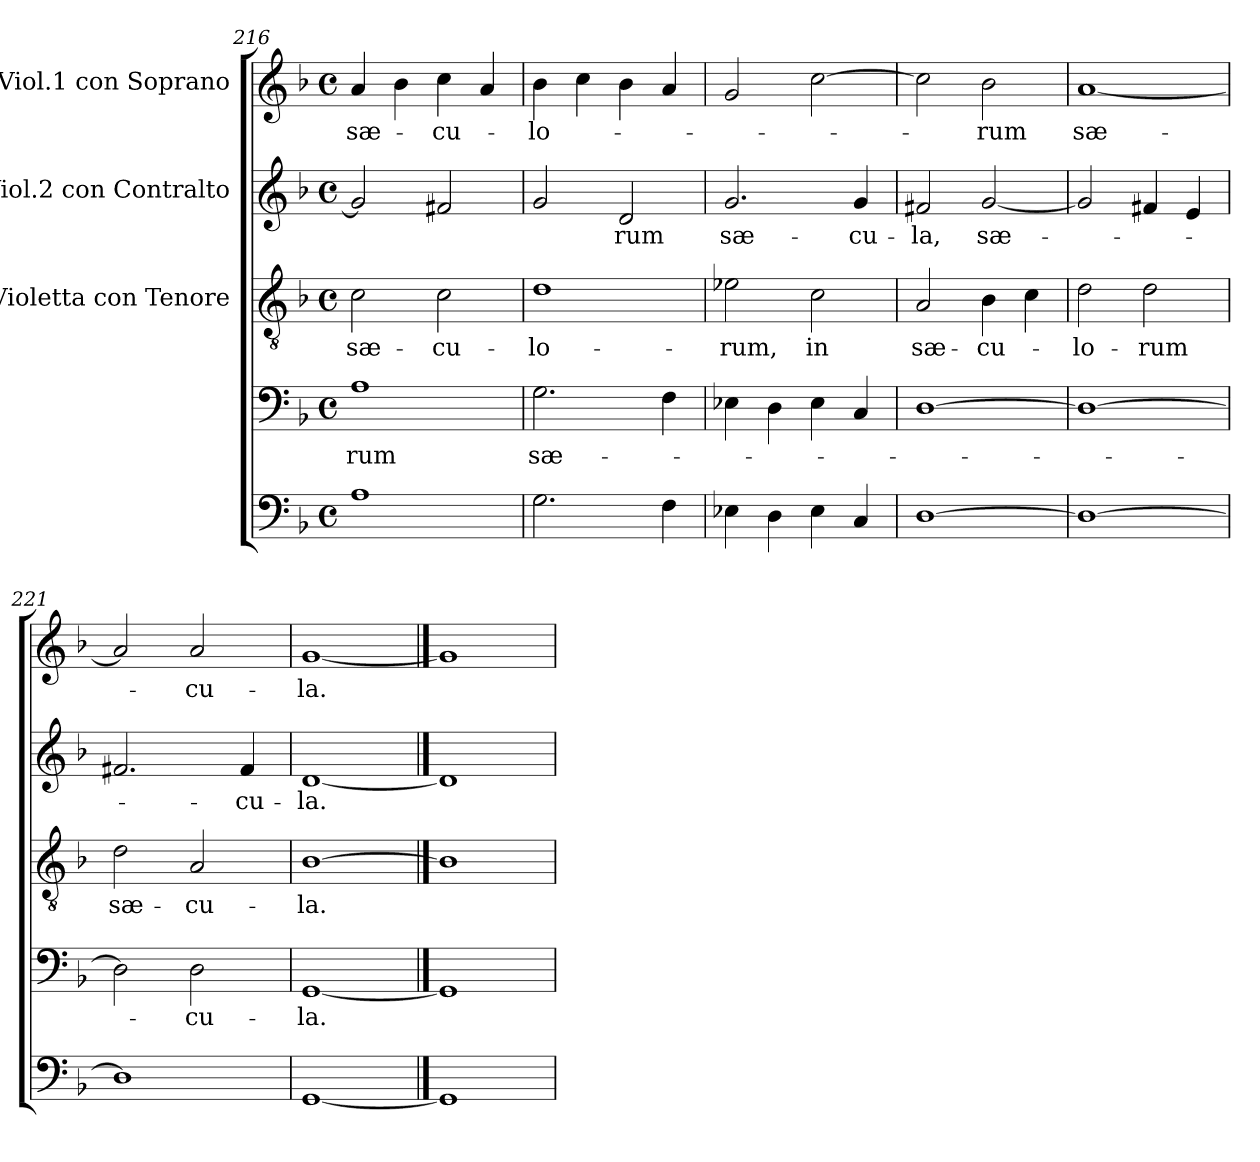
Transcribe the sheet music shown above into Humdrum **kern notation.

**kern	**kern	**text	**kern	**text	**kern	**text	**kern	**text
*part5	*part4	*part4	*part3	*part3	*part2	*part2	*part1	*part1
*staff5	*staff4	*staff4	*staff3	*staff3	*staff2	*staff2	*staff1	*staff1
*	*	*	*I"Violetta con Tenore	*	*I"Viol.2 con Contralto	*	*I"Viol.1 con Soprano	*
*clefF4	*clefF4	*	*clefGv2	*	*clefG2	*	*clefG2	*
*k[b-]	*k[b-]	*	*k[b-]	*	*k[b-]	*	*k[b-]	*
*F:	*F:	*	*F:	*	*F:	*	*F:	*
*M4/4	*M4/4	*	*M4/4	*	*M4/4	*	*M4/4	*
*met(c)	*met(c)	*	*met(c)	*	*met(c)	*	*met(c)	*
=216	=216	=216	=216	=216	=216	=216	=216	=216
!	!	!LO:LY:b	!	!LO:LY:b	!	!	!	!LO:LY:b
1A	1A	-rum	2c\	sæ-	2g/]	.	4a/	sæ-
.	.	.	.	.	.	.	4b-\	.
!	!	!	!	!LO:LY:b	!	!	!	!LO:LY:b
.	.	.	2c\	-cu-	2f#X/	.	4cc\	-cu-
.	.	.	.	.	.	.	4a/	.
=217	=217	=217	=217	=217	=217	=217	=217	=217
!	!	!LO:LY:b	!	!LO:LY:b	!	!	!	!LO:LY:b
2.G\	2.G\	sæ-	1d	-lo-	2g/	.	4b-\	-lo-
.	.	.	.	.	.	.	4cc\	.
!	!	!	!	!	!	!LO:LY:b	!	!
.	.	.	.	.	2d/	-rum	4b-\	.
4F\	4F\	.	.	.	.	.	4a/	.
=218	=218	=218	=218	=218	=218	=218	=218	=218
!	!	!	!	!LO:LY:b	!	!LO:LY:b	!	!
4E-X\	4E-X\	.	2e-X\	-rum,	2.g/	sæ-	2g/	.
4D\	4D\	.	.	.	.	.	.	.
!	!	!	!	!LO:LY:b	!	!	!	!
4E-\	4E-\	.	2c\	in	.	.	[2cc\	.
!	!	!	!	!	!	!LO:LY:b	!	!
4C/	4C/	.	.	.	4g/	-cu-	.	.
=219	=219	=219	=219	=219	=219	=219	=219	=219
!	!	!	!	!LO:LY:b	!	!LO:LY:b	!	!
[1D	[1D	.	2A/	sæ-	2f#X/	-la,	2cc\]	.
!	!	!	!	!LO:LY:b	!	!LO:LY:b	!	!LO:LY:b
.	.	.	4B-\	-cu-	[2g/	sæ-	2b-\	-rum
.	.	.	4c\	.	.	.	.	.
=220	=220	=220	=220	=220	=220	=220	=220	=220
!	!	!	!	!LO:LY:b	!	!	!	!LO:LY:b
1D_	1D_	.	2d\	-lo-	2g/]	.	[1a	sæ-
!	!	!	!	!LO:LY:b	!	!	!	!
.	.	.	2d\	-rum	4f#X/	.	.	.
.	.	.	.	.	4e/	.	.	.
=221	=221	=221	=221	=221	=221	=221	=221	=221
!	!	!	!	!LO:LY:b	!	!	!	!
1D]	2D\]	.	2d\	sæ-	2.f#X/	.	2a/]	.
!	!	!LO:LY:b	!	!LO:LY:b	!	!	!	!LO:LY:b
.	2D\	-cu-	2A/	-cu-	.	.	2a/	-cu-
!	!	!	!	!	!	!LO:LY:b	!	!
.	.	.	.	.	4f#/	-cu-	.	.
=222	=222	=222	=222	=222	=222	=222	=222	=222
!	!	!LO:LY:b	!	!LO:LY:b	!	!LO:LY:b	!	!LO:LY:b
[1GG	[1GG	-la.	[1B-	-la.	[1d	-la.	[1g	-la.
==223	==223	==223	==223	==223	==223	==223	==223	==223
1GG]	1GG]	.	1B-]	.	1d]	.	1g]	.
=	=	=	=	=	=	=	=	=
*-	*-	*-	*-	*-	*-	*-	*-	*-
